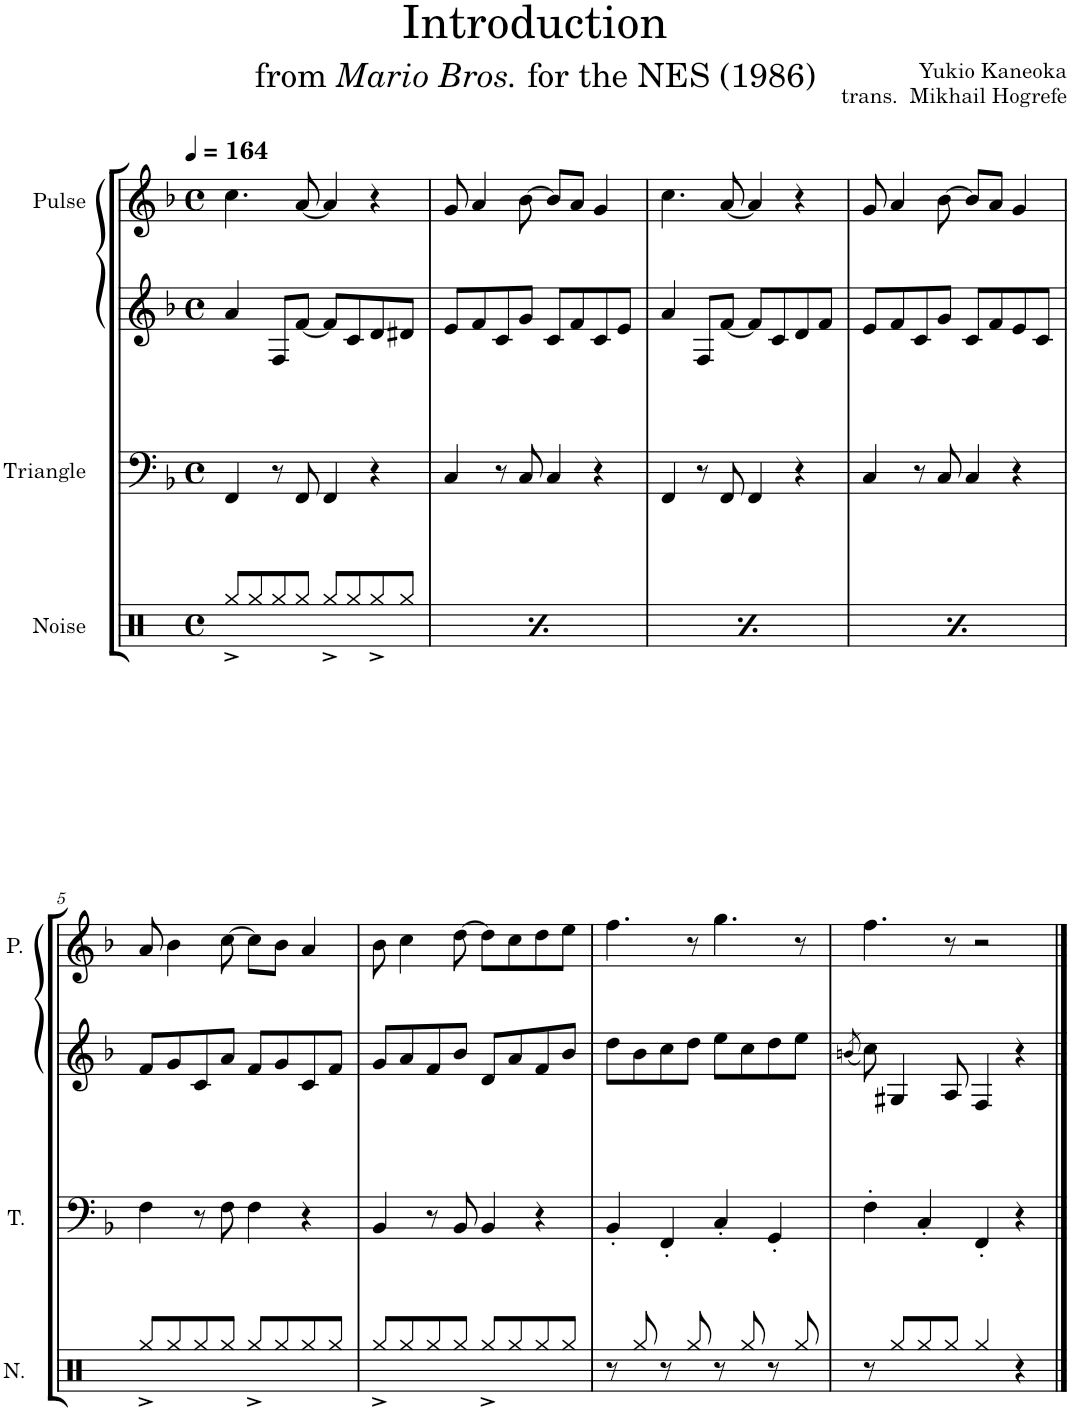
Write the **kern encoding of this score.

**kern	**kern	**kern	**kern
*part4	*part3	*part2	*part1
*staff4	*staff3	*staff2	*staff1
*I"Noise	*I"Triangle	*I"Square Synthesizer	*I"Pulse
*I'N.	*I'T.	*	*I'P.
*clefX	*clefF4	*clefG2	*clefG2
*k[]	*k[b-]	*k[b-]	*k[b-]
*M4/4	*M4/4	*M4/4	*M4/4
*met(c)	*met(c)	*met(c)	*met(c)
*MM164	*MM164	*MM164	*MM164
=1	=1	=1	=1
8Rgg^/L	4FF/	4a/	4.cc\
8Rgg/	.	.	.
8Rgg/	8r	8F/L	.
8Rgg/J	8FF/	[8f/J	[8a/
8Rgg^/L	4FF/	8f/L]	4a/]
8Rgg/	.	8c/	.
8Rgg^/	4r	8d/	4r
8Rgg/J	.	8d#X/J	.
=2	=2	=2	=2
8Rgg^/L	4C/	8e/L	8g/
8Rgg/	.	8f/	4a/
8Rgg/	8r	8c/	.
8Rgg/J	8C/	8g/J	[8b-\
8Rgg^/L	4C/	8c/L	8b-/L]
8Rgg/	.	8f/	8a/J
8Rgg^/	4r	8c/	4g/
8Rgg/J	.	8e/J	.
=3	=3	=3	=3
8Rgg^/L	4FF/	4a/	4.cc\
8Rgg/	.	.	.
8Rgg/	8r	8F/L	.
8Rgg/J	8FF/	[8f/J	[8a/
8Rgg^/L	4FF/	8f/L]	4a/]
8Rgg/	.	8c/	.
8Rgg^/	4r	8d/	4r
8Rgg/J	.	8f/J	.
=4	=4	=4	=4
8Rgg^/L	4C/	8e/L	8g/
8Rgg/	.	8f/	4a/
8Rgg/	8r	8c/	.
8Rgg/J	8C/	8g/J	[8b-\
8Rgg^/L	4C/	8c/L	8b-/L]
8Rgg/	.	8f/	8a/J
8Rgg^/	4r	8e/	4g/
8Rgg/J	.	8c/J	.
!!LO:LB:g=z
=5	=5	=5	=5
8Rgg^/L	4F\	8f/L	8a/
8Rgg/	.	8g/	4b-\
8Rgg/	8r	8c/	.
8Rgg/J	8F\	8a/J	[8cc\
8Rgg^/L	4F\	8f/L	8cc\L]
8Rgg/	.	8g/	8b-\J
8Rgg/	4r	8c/	4a/
8Rgg/J	.	8f/J	.
=6	=6	=6	=6
8Rgg^/L	4BB-/	8g/L	8b-\
8Rgg/	.	8a/	4cc\
8Rgg/	8r	8f/	.
8Rgg/J	8BB-/	8b-/J	[8dd\
8Rgg^/L	4BB-/	8d/L	8dd\L]
8Rgg/	.	8a/	8cc\
8Rgg/	4r	8f/	8dd\
8Rgg/J	.	8b-/J	8ee\J
=7	=7	=7	=7
8r	4BB-'/	8dd\L	4.ff\
8Rgg/	.	8b-\	.
8r	4FF'/	8cc\	.
8Rgg/	.	8dd\J	8r
8r	4C'/	8ee\L	4.gg\
8Rgg/	.	8cc\	.
8r	4GG'/	8dd\	.
8Rgg/	.	8ee\J	8r
=8	=8	=8	=8
.	.	(8qbn/	.
8r	4F'\	8cc\)	4.ff\
8Rgg/L	.	4G#X/	.
8Rgg/	4C'/	.	.
8Rgg/J	.	8A/	8r
4Rgg/	4FF'/	4F/	2r
4r	4r	4r	.
==	==	==	==
*-	*-	*-	*-
